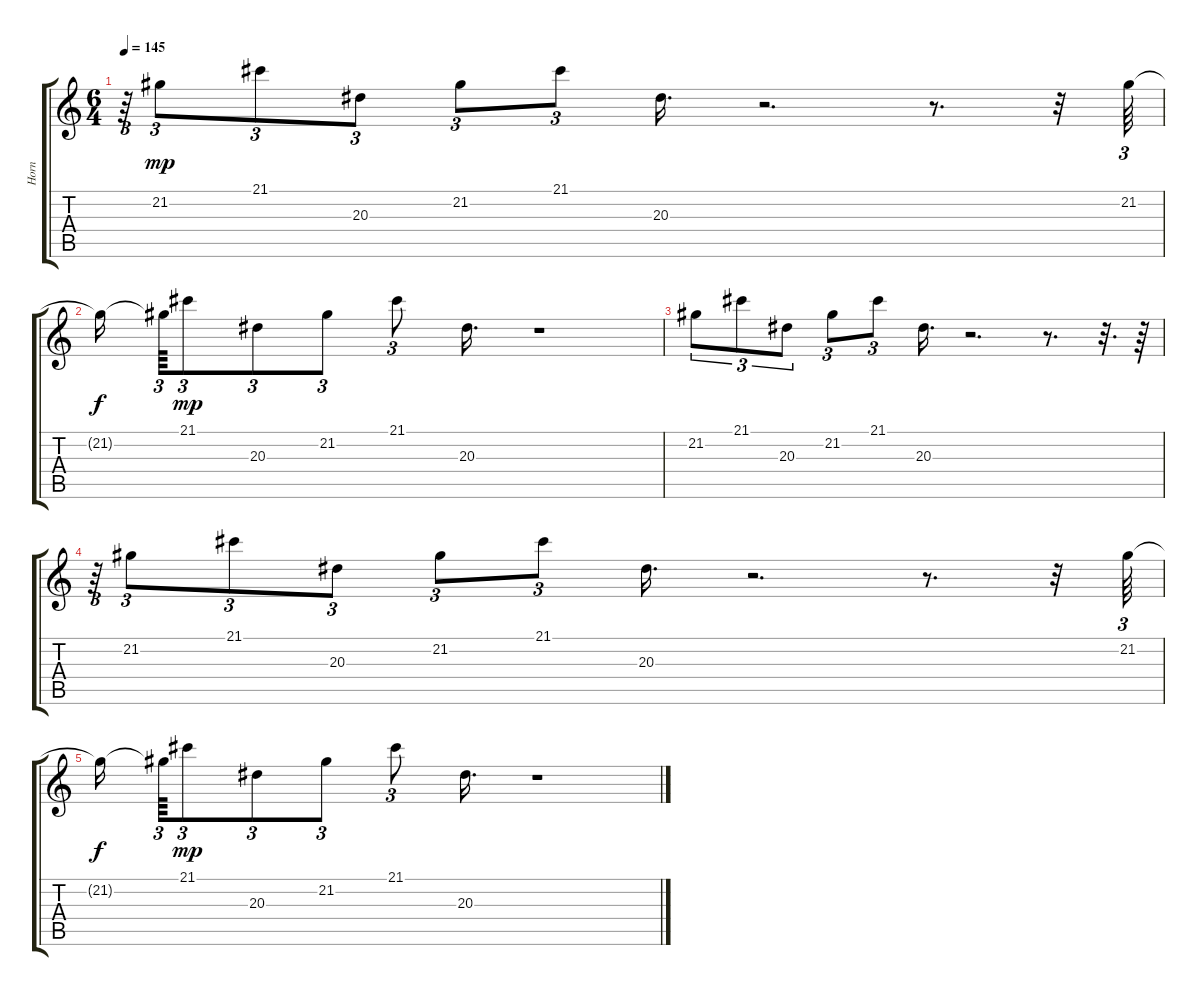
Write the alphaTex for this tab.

\track ("Horn" "Horn") {instrument brasssection}
\staff {score tabs}
\tuning (E4 B3 G3 D3 A2 E2) {hide}
\ts (6 4)
\tempo 145
\clef g2
\ks c
r.64{tu (3 2) dy mp} 21.2.8{tu (3 2)} 21.1.8{tu (3 2)} 20.3.8{tu (3 2)} 21.2.8{tu (3 2)} 21.1.8{tu (3 2)} 20.3.16{d} r.2{d} r.8{d} r.32 21.2.64{tu (3 2)} |
21.2{t}.16{dy f beam splitsecondary} 21.2{t}.64{tu (3 2)} 21.1.8{tu (3 2) dy mp} 20.3.8{tu (3 2)} 21.2.8{tu (3 2)} 21.1.8{tu (3 2)} 20.3.16{d} r.1 |
21.2.8{tu (3 2)} 21.1.8{tu (3 2)} 20.3.8{tu (3 2)} 21.2.8{tu (3 2)} 21.1.8{tu (3 2)} 20.3.16{d} r.2{d} r.8{d} r.32{d} r.64 |
r.64{tu (3 2)} 21.2.8{tu (3 2)} 21.1.8{tu (3 2)} 20.3.8{tu (3 2)} 21.2.8{tu (3 2)} 21.1.8{tu (3 2)} 20.3.16{d} r.2{d} r.8{d} r.32 21.2.64{tu (3 2)} |
21.2{t}.16{dy f beam splitsecondary} 21.2{t}.64{tu (3 2)} 21.1.8{tu (3 2) dy mp} 20.3.8{tu (3 2)} 21.2.8{tu (3 2)} 21.1.8{tu (3 2)} 20.3.16{d} r.1
